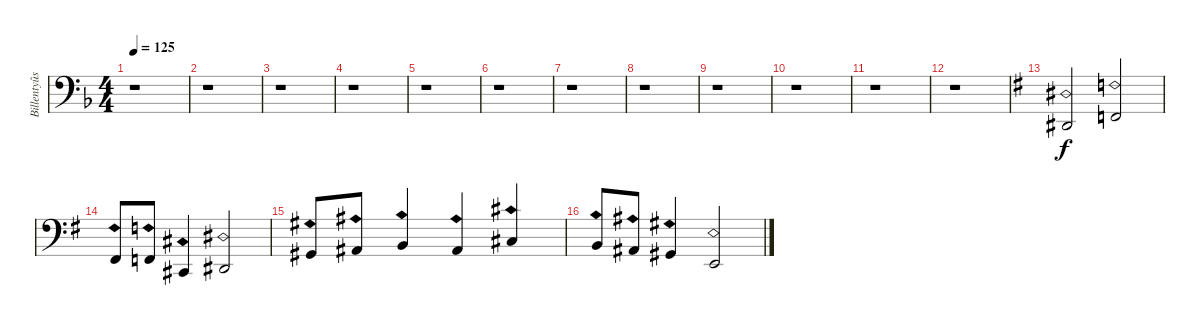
\track ("Billentyûs (Mats Olausson)" "Billentyûs") {instrument lead1square}
\staff {score}
\tuning (C3 G2 D2 A1 E1 B0) {hide}
\ts (4 4)
\tempo 125
\clef f4
\ks f
r.1{dy f} |
r.1 |
r.1 |
r.1 |
r.1 |
r.1 |
r.1 |
r.1 |
r.1 |
r.1 |
r.1 |
r.1 |
\ks g
1.3{ph 12}.2 3.3{ph 12}.2 |
4.3{ph 12}.8 3.3{ph 12}.8 4.4{ph 12}.4 1.3{ph 12}.2 |
1.2{ph 12}.8 3.2{ph 12}.8 4.2{ph 12}.4 3.2{ph 12}.4 1.1{ph 12}.4 |
4.2{ph 12}.8 3.2{ph 12}.8 1.2{ph 12}.4 2.3{ph 12}.2
